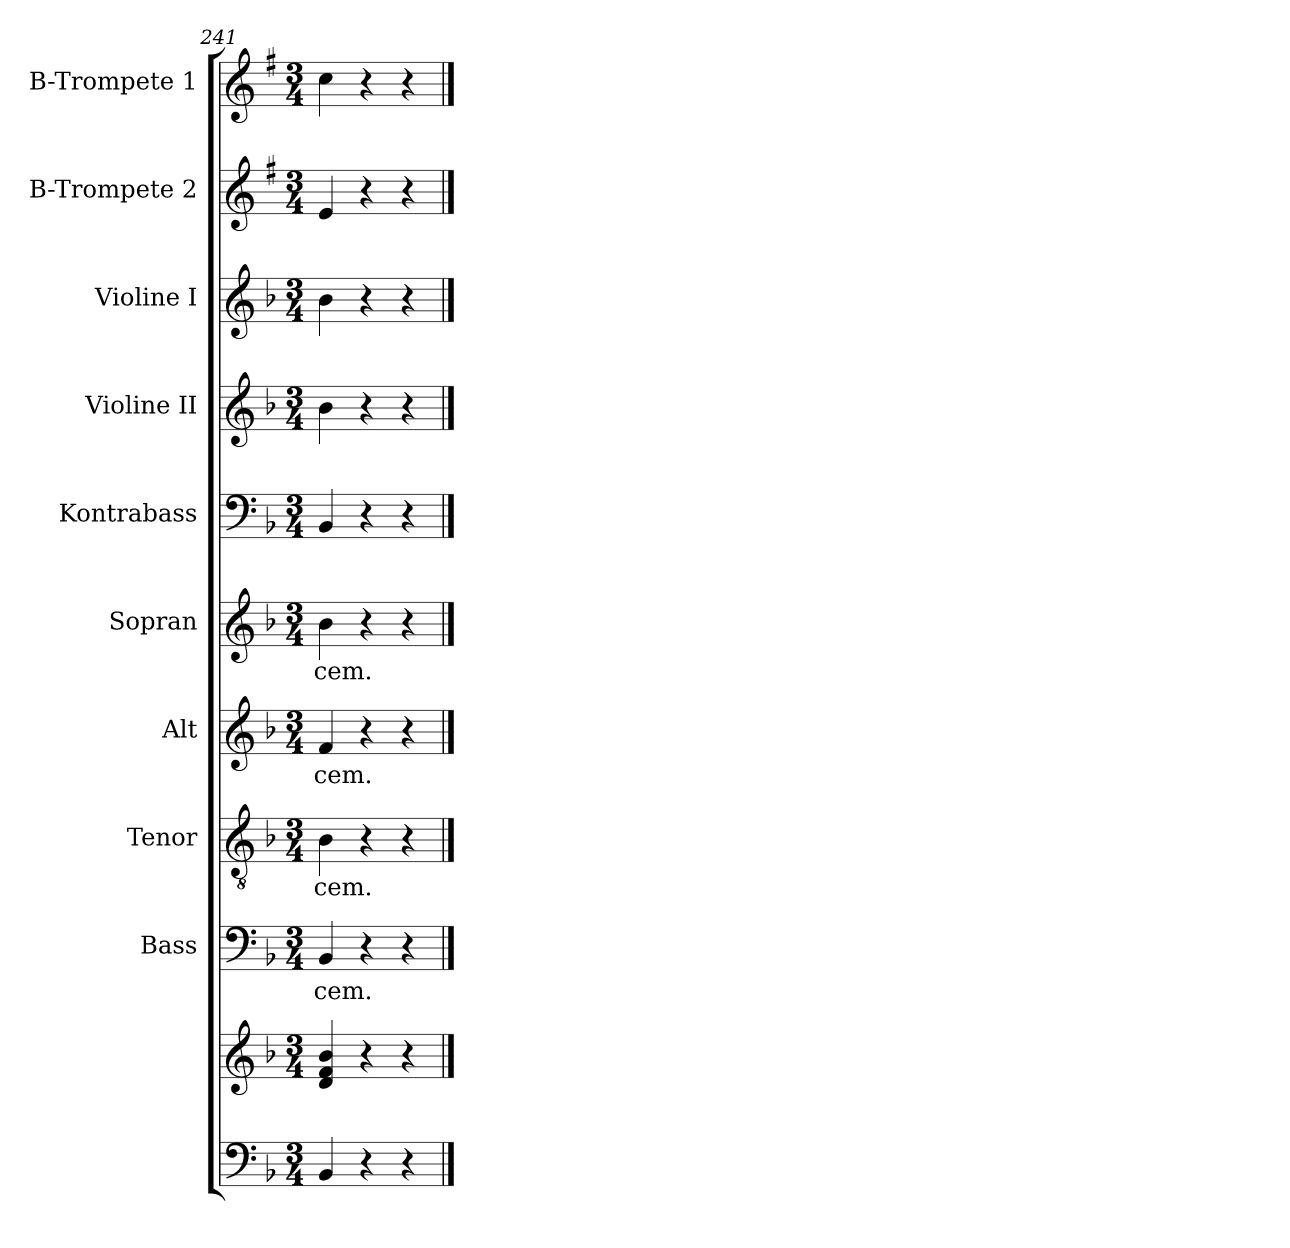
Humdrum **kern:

**kern	**kern	**kern	**text	**kern	**text	**kern	**text	**kern	**text	**kern	**kern	**kern	**kern	**kern
*part10	*part10	*part9	*part9	*part8	*part8	*part7	*part7	*part6	*part6	*part5	*part4	*part3	*part2	*part1
*staff11	*staff10	*staff9	*staff9	*staff8	*staff8	*staff7	*staff7	*staff6	*staff6	*staff5	*staff4	*staff3	*staff2	*staff1
*	*	*I"Bass	*	*I"Tenor	*	*I"Alt	*	*I"Sopran	*	*I"Kontrabass	*I"Violine II	*I"Violine I	*I"B-Trompete 2	*I"B-Trompete 1
*	*	*I'B.	*	*I'T.	*	*I'A.	*	*I'S.	*	*I'Kb.	*I'Vl. II	*I'Vl. I	*I'B Trp. 2	*I'B Trp. 1
*clefF4	*clefG2	*clefF4	*	*clefGv2	*	*clefG2	*	*clefG2	*	*clefF4	*clefG2	*clefG2	*clefG2	*clefG2
*	*	*	*	*	*	*	*	*	*	*ITrd7c12	*	*	*ITrd1c2	*ITrd1c2
*k[b-]	*k[b-]	*k[b-]	*	*k[b-]	*	*k[b-]	*	*k[b-]	*	*k[b-]	*k[b-]	*k[b-]	*k[b-]	*k[b-]
*F:	*F:	*F:	*	*F:	*	*F:	*	*F:	*	*F:	*F:	*F:	*F:	*F:
*M3/4	*M3/4	*M3/4	*	*M3/4	*	*M3/4	*	*M3/4	*	*M3/4	*M3/4	*M3/4	*M3/4	*M3/4
=241	=241	=241	=241	=241	=241	=241	=241	=241	=241	=241	=241	=241	=241	=241
!	!	!	!LO:LY:b	!	!LO:LY:b	!	!LO:LY:b	!	!LO:LY:b	!	!	!	!	!
4BB-/	4d/ 4f/ 4b-/	4BB-/	-cem.	4B-\	-cem.	4f/	-cem.	4b-\	-cem.	4BBB-/	4b-\	4b-\	4d/	4b-\
4r	4r	4r	.	4r	.	4r	.	4r	.	4r	4r	4r	4r	4r
4r	4r	4r	.	4r	.	4r	.	4r	.	4r	4r	4r	4r	4r
==	==	==	==	==	==	==	==	==	==	==	==	==	==	==
*-	*-	*-	*-	*-	*-	*-	*-	*-	*-	*-	*-	*-	*-	*-
